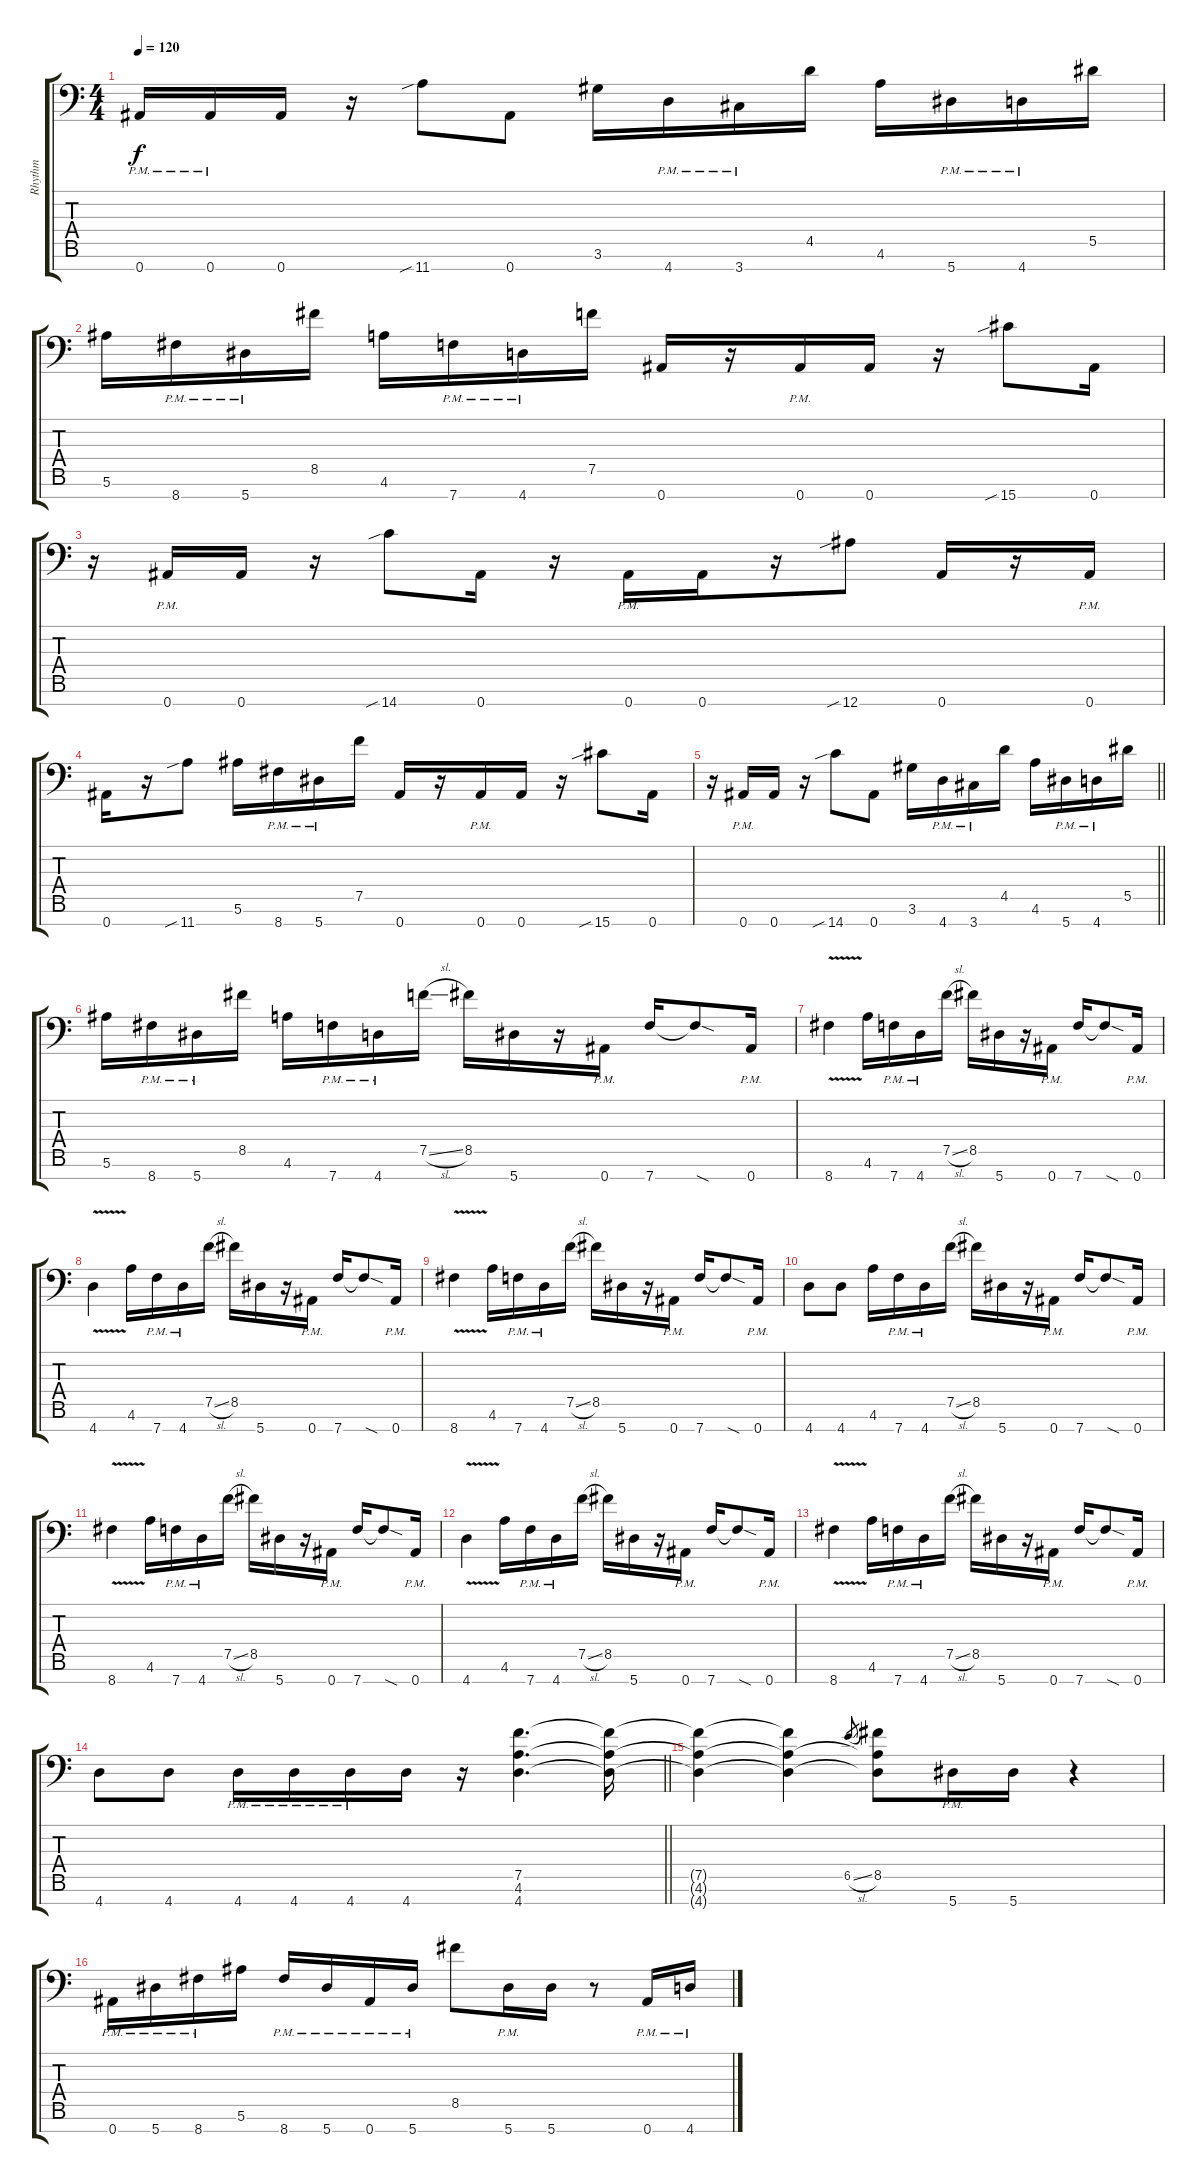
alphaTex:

\track ("Rhythm" "Rhythm") {instrument distortionguitar}
\staff {score tabs}
\tuning (F4 C4 Ab3 Eb3 Bb2 F2 Bb1) {hide}
\ts (4 4)
\tempo 120
\clef f4
\ks c
0.7{pm}.16{dy f} 0.7{pm}.16 0.7.16 r.16 11.7{sib}.8 0.7.8 3.6.16 4.7{pm}.16 3.7{pm}.16 4.5.16 4.6.16 5.7{pm}.16 4.7{pm}.16 5.5.16 |
5.6.16 8.7{pm}.16 5.7{pm}.16 8.5.16 4.6.16 7.7{pm}.16 4.7{pm}.16 7.5.16 0.7.16 r.16 0.7{pm}.16 0.7.16 r.16 15.7{sib}.8 0.7.16 |
r.16 0.7{pm}.16 0.7.16 r.16 14.7{sib}.8 0.7.16 r.16 0.7{pm}.16 0.7.16 r.16 12.7{sib}.8 0.7.16 r.16 0.7{pm}.16 |
0.7.16 r.16 11.7{sib}.8 5.6.16 8.7{pm}.16 5.7{pm}.16 7.5.16 0.7.16 r.16 0.7{pm}.16 0.7.16 r.16 15.7{sib}.8 0.7.16 |
\barLineRight lightlight
r.16 0.7{pm}.16 0.7.16 r.16 14.7{sib}.8 0.7.8 3.6.16 4.7{pm}.16 3.7{pm}.16 4.5.16 4.6.16 5.7{pm}.16 4.7{pm}.16 5.5.16 |
\section ("" "")
5.6.16 8.7{pm}.16 5.7{pm}.16 8.5.16 4.6.16 7.7{pm}.16 4.7{pm}.16 7.5{sl}.16 8.5.16 5.7.16 r.16 0.7{pm}.16 7.7.16 7.7{sod t}.8 0.7{pm}.16 |
8.7{v}.4 4.6.16 7.7{pm}.16 4.7{pm}.16 7.5{sl}.16 8.5.16 5.7.16 r.16 0.7{pm}.16 7.7.16 7.7{sod t}.8 0.7{pm}.16 |
4.7{v}.4 4.6.16 7.7{pm}.16 4.7{pm}.16 7.5{sl}.16 8.5.16 5.7.16 r.16 0.7{pm}.16 7.7.16 7.7{sod t}.8 0.7{pm}.16 |
8.7{v}.4 4.6.16 7.7{pm}.16 4.7{pm}.16 7.5{sl}.16 8.5.16 5.7.16 r.16 0.7{pm}.16 7.7.16 7.7{sod t}.8 0.7{pm}.16 |
4.7.8 4.7.8 4.6.16 7.7{pm}.16 4.7{pm}.16 7.5{sl}.16 8.5.16 5.7.16 r.16 0.7{pm}.16 7.7.16 7.7{sod t}.8 0.7{pm}.16 |
8.7{v}.4 4.6.16 7.7{pm}.16 4.7{pm}.16 7.5{sl}.16 8.5.16 5.7.16 r.16 0.7{pm}.16 7.7.16 7.7{sod t}.8 0.7{pm}.16 |
4.7{v}.4 4.6.16 7.7{pm}.16 4.7{pm}.16 7.5{sl}.16 8.5.16 5.7.16 r.16 0.7{pm}.16 7.7.16 7.7{sod t}.8 0.7{pm}.16 |
8.7{v}.4 4.6.16 7.7{pm}.16 4.7{pm}.16 7.5{sl}.16 8.5.16 5.7.16 r.16 0.7{pm}.16 7.7.16 7.7{sod t}.8 0.7{pm}.16 |
\barLineRight lightlight
4.7.8 4.7.8 4.7{pm}.16 4.7{pm}.16 4.7{pm}.16 4.7.16 r.16{volume 0} (7.5 4.6 4.7).4{d volume 14} (7.5{t} 4.6{t} 4.7{t}).16 |
\section ("" "")
(7.5{t} 4.6{t} 4.7{t}).4 (7.5{t} 4.6{t} 4.7{t}).4 6.5{sl}.8{gr} (8.5 4.6{t} 4.7{t}).8{volume 13} 5.7{pm}.16 5.7.16 r.4 |
0.7{pm}.16 5.7{pm}.16 8.7{pm}.16 5.6.16 8.7{pm}.16 5.7{pm}.16 0.7{pm}.16 5.7{pm}.16 8.5.8 5.7{pm}.16 5.7.16 r.8 0.7{pm}.16 4.7{pm}.16
